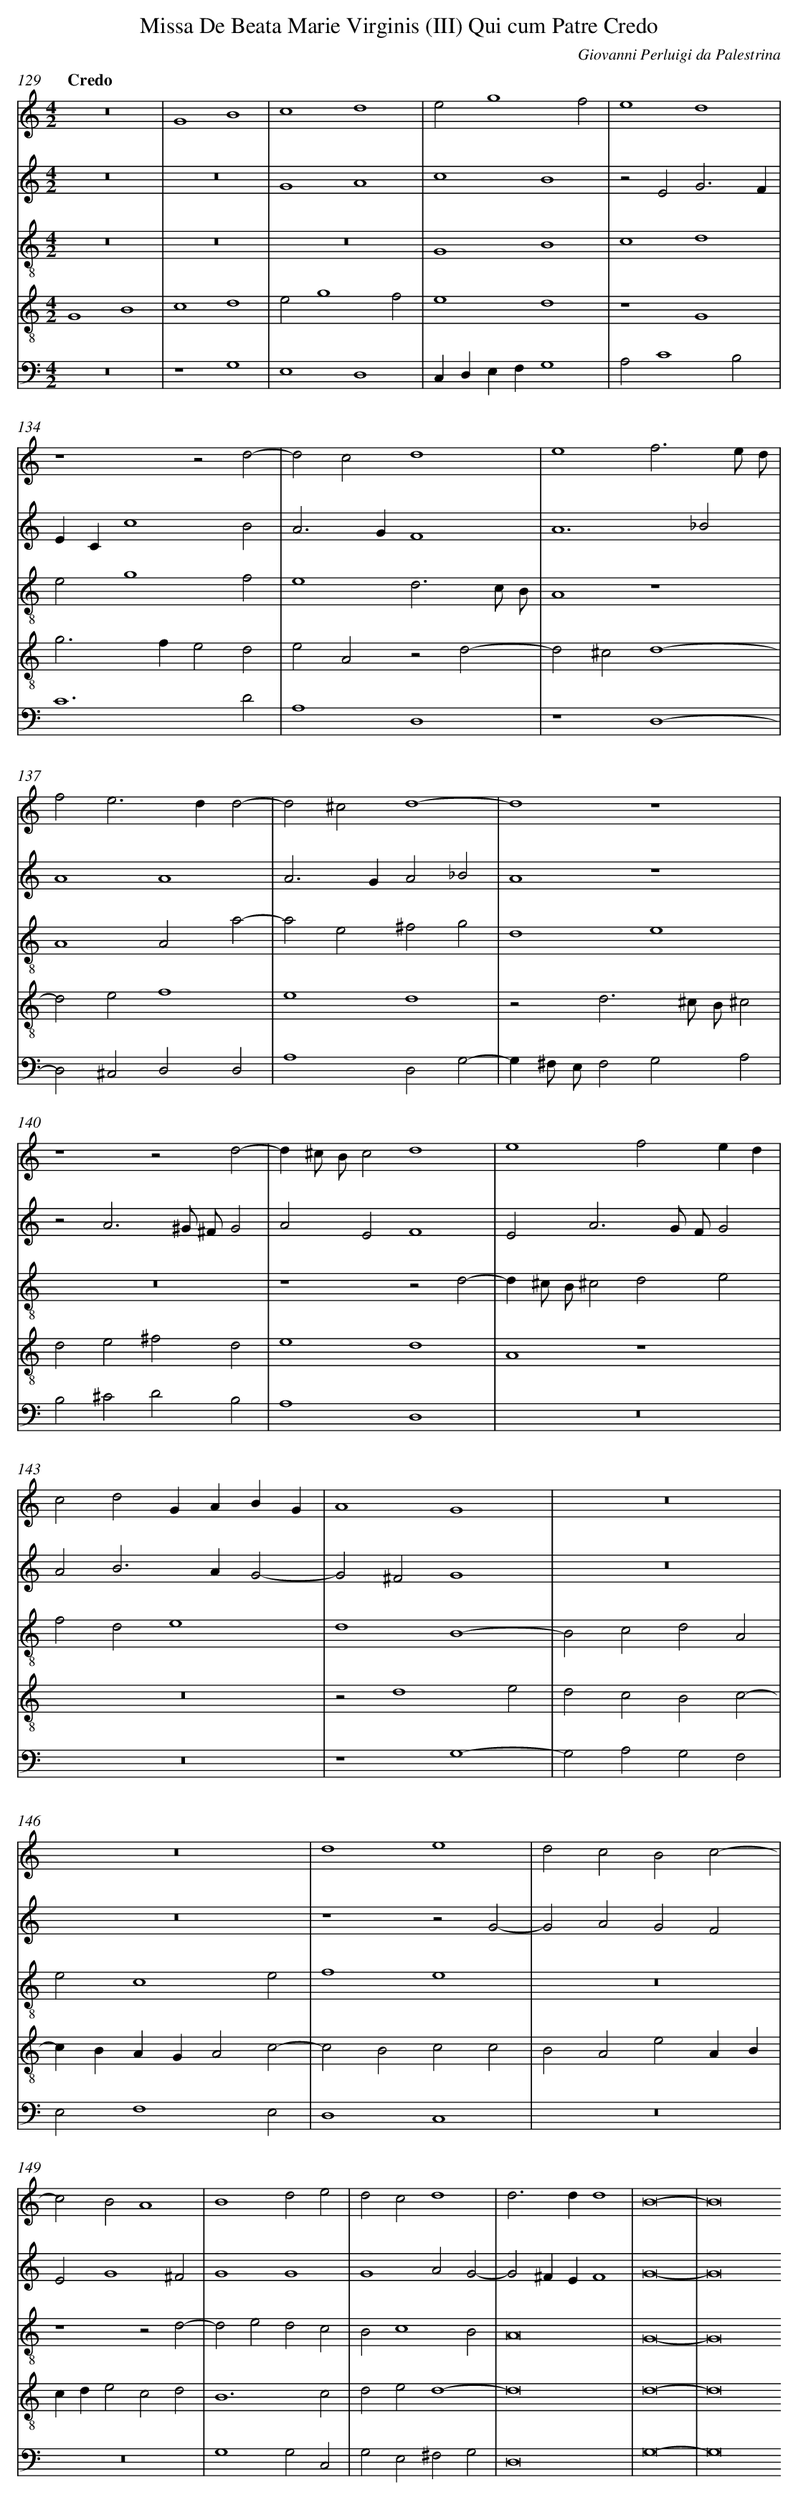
X:1
T: Missa De Beata Marie Virginis (III) Qui cum Patre Credo
C: Giovanni Perluigi da Palestrina
L: 1/4
M: 4/2
Q: "Credo"
V: 1 clef=treble
V: 2 clef=treble
V: 3 clef=treble-8
V: 4 clef=treble-8
V: 5 clef=bass
K: C
[V:1] z8 |
[V:2] z8 |
[V:3] z8 |
[V:4] G4B4 |
[V:5] z8 |
[V:1] G4B4 |
[V:2] z8 |
[V:3] z8 |
[V:4] c4d4 |
[V:5] z4G,4 |
[V:1] c4d4 |
[V:2] G4A4 |
[V:3] z8 |
[V:4] e2g4f2 |
[V:5] E,4D,4 |
[V:1] e2g4f2 |
[V:2] c4B4 |
[V:3] G4B4 |
[V:4] e4d4 |
[V:5] C,D,E,F,G,4 |
[V:1] e4d4 |
[V:2] z2E2G3F |
[V:3] c4d4 |
[V:4] z4G4 |
[V:5] A,2C4B,2 |
[V:1] z4z2d2- |
[V:2] ECc4B2 |
[V:3] e2g4f2 |
[V:4] g2>f2e2d2 |
[V:5] C6D2 |
[V:1] d2c2d4 |
[V:2] A2>G2F4 |
[V:3] e4d3c/ B/ |
[V:4] e2A2z2d2- |
[V:5] A,4D,4 |
[V:1] e4f3e/ d/ |
[V:2] A6_B2 |
[V:3] A4z4 |
[V:4] d2^c2d4- |
[V:5] z4D,4- |
[V:1] f2e2>d2d2- |
[V:2] A4A4 |
[V:3] A4A2a2- |
[V:4] d2e2f4 |
[V:5] D,2^C,2D,2D,2 |
[V:1] d2^c2d4- |
[V:2] A2>G2A2_B2 |
[V:3] a2e2^f2g2 |
[V:4] e4d4 |
[V:5] A,4D,2G,2- |
[V:1] d4z4 |
[V:2] A4z4 |
[V:3] d4e4 |
[V:4] z2d3^c/ B/^c2 |
[V:5] G,^F,/ E,/F,2G,2A,2 |
[V:1] z4z2d2- |
[V:2] z2A3^G/ ^F/G2 |
[V:3] z8 |
[V:4] d2e2^f2d2 |
[V:5] B,2^C2D2B,2 |
[V:1] d^c/ B/c2d4 |
[V:2] A2E2F4 |
[V:3] z4z2d2- |
[V:4] e4d4 |
[V:5] A,4D,4 |
[V:1] e4f2ed |
[V:2] E2A3G/ F/G2 |
[V:3] d^c/ B/^c2d2e2 |
[V:4] A4z4 |
[V:5] z8 |
[V:1] c2d2GABG |
[V:2] A2B2>A2G2- |
[V:3] f2d2e4 |
[V:4] z8 |
[V:5] z8 |
[V:1] A4G4 |
[V:2] G2^F2G4 |
[V:3] d4B4- |
[V:4] z2d4e2 |
[V:5] z4G,4- |
[V:1] z8 |
[V:2] z8 |
[V:3] B2c2d2A2 |
[V:4] d2c2B2c2- |
[V:5] G,2A,2G,2F,2 |
[V:1] z8 |
[V:2] z8 |
[V:3] e2c4e2 |
[V:4] cBAGA2c2- |
[V:5] E,2F,4E,2 |
[V:1] d4e4 |
[V:2] z4z2G2- |
[V:3] f4e4 |
[V:4] c2B2c2c2 |
[V:5] D,4C,4 |
[V:1] d2c2B2c2- |
[V:2] G2A2G2F2 |
[V:3] z8 |
[V:4] B2A2e2AB |
[V:5] z8 |
[V:1] c2B2A4 |
[V:2] E2G4^F2 |
[V:3] z4z2d2- |
[V:4] cde2c2d2 |
[V:5] z8 |
[V:1] B4d2e2 |
[V:2] G4G4 |
[V:3] d2e2d2c2 |
[V:4] B6c2 |
[V:5] G,4G,2C,2 |
[V:1] d2c2d4 |
[V:2] G4A2G2- |
[V:3] B2c4B2 |
[V:4] d2e2d4- |
[V:5] G,2E,2^F,2G,2 |
[V:1] d2>d2d4 |
[V:2] G2^FEF4 |
[V:3] A8 |
[V:4] d8 |
[V:5] D,8 |
[V:1] B8- |
[V:2] G8- |
[V:3] G8- |
[V:4] d8- |
[V:5] G,8- |
[V:1] B8
[V:2] G8
[V:3] G8
[V:4] d8
[V:5] G,8
